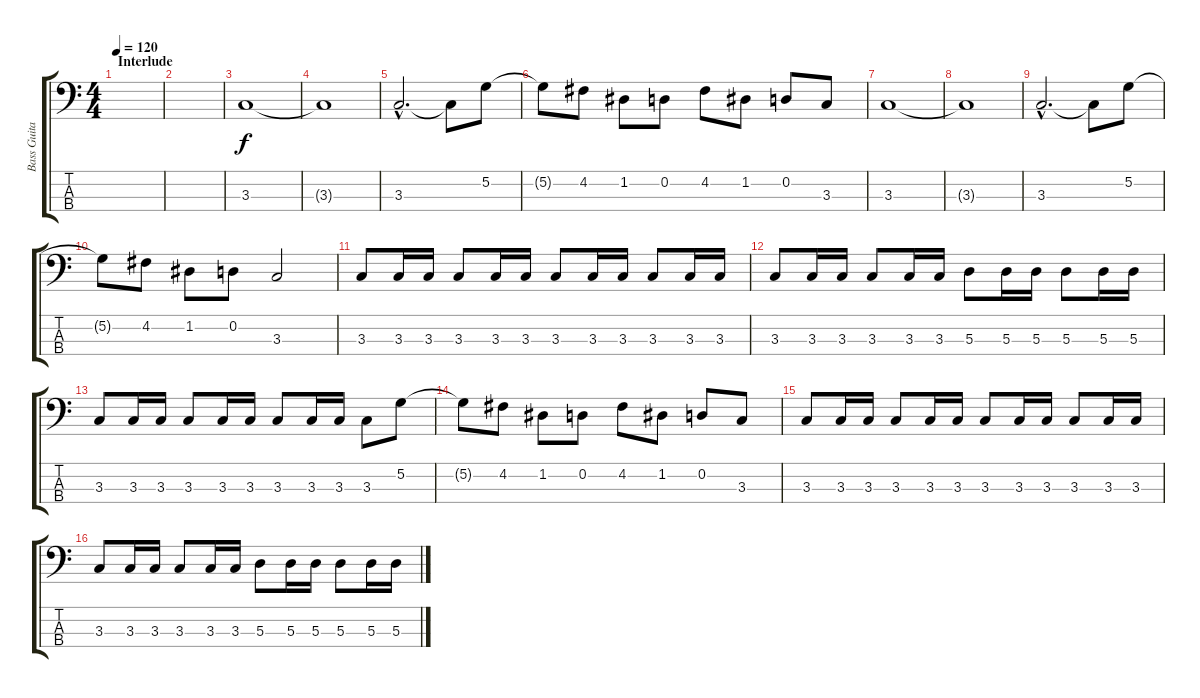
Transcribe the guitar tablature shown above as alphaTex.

\track ("Bass Guitar" "Bass Guita") {instrument electricbasspick}
\staff {score tabs}
\tuning (G2 D2 A1 E1) {hide}
\ts (4 4)
\section ("" "Interlude")
\tempo 120
\clef f4
\ks c
|
|
3.3.1{volume 9 instrument electricbassfinger} |
3.3{t}.1 |
3.3{hac}.2{d} 3.3{t}.8 5.2.8 |
5.2{t}.8 4.2.8 1.2.8 0.2.8 4.2.8 1.2.8 0.2.8 3.3.8 |
3.3.1{volume 6 instrument electricbassfinger} |
3.3{t}.1 |
3.3{hac}.2{d} 3.3{t}.8 5.2.8 |
5.2{t}.8 4.2.8 1.2.8 0.2.8 3.3.2 |
3.3.8{volume 16} 3.3.16 3.3.16 3.3.8 3.3.16 3.3.16 3.3.8 3.3.16 3.3.16 3.3.8 3.3.16 3.3.16 |
3.3.8 3.3.16 3.3.16 3.3.8 3.3.16 3.3.16 5.3.8 5.3.16 5.3.16 5.3.8 5.3.16 5.3.16 |
3.3.8 3.3.16 3.3.16 3.3.8 3.3.16 3.3.16 3.3.8 3.3.16 3.3.16 3.3.8 5.2.8 |
5.2{t}.8 4.2.8 1.2.8 0.2.8 4.2.8 1.2.8 0.2.8 3.3.8 |
3.3.8 3.3.16 3.3.16 3.3.8 3.3.16 3.3.16 3.3.8 3.3.16 3.3.16 3.3.8 3.3.16 3.3.16 |
3.3.8 3.3.16 3.3.16 3.3.8 3.3.16 3.3.16 5.3.8 5.3.16 5.3.16 5.3.8 5.3.16 5.3.16
